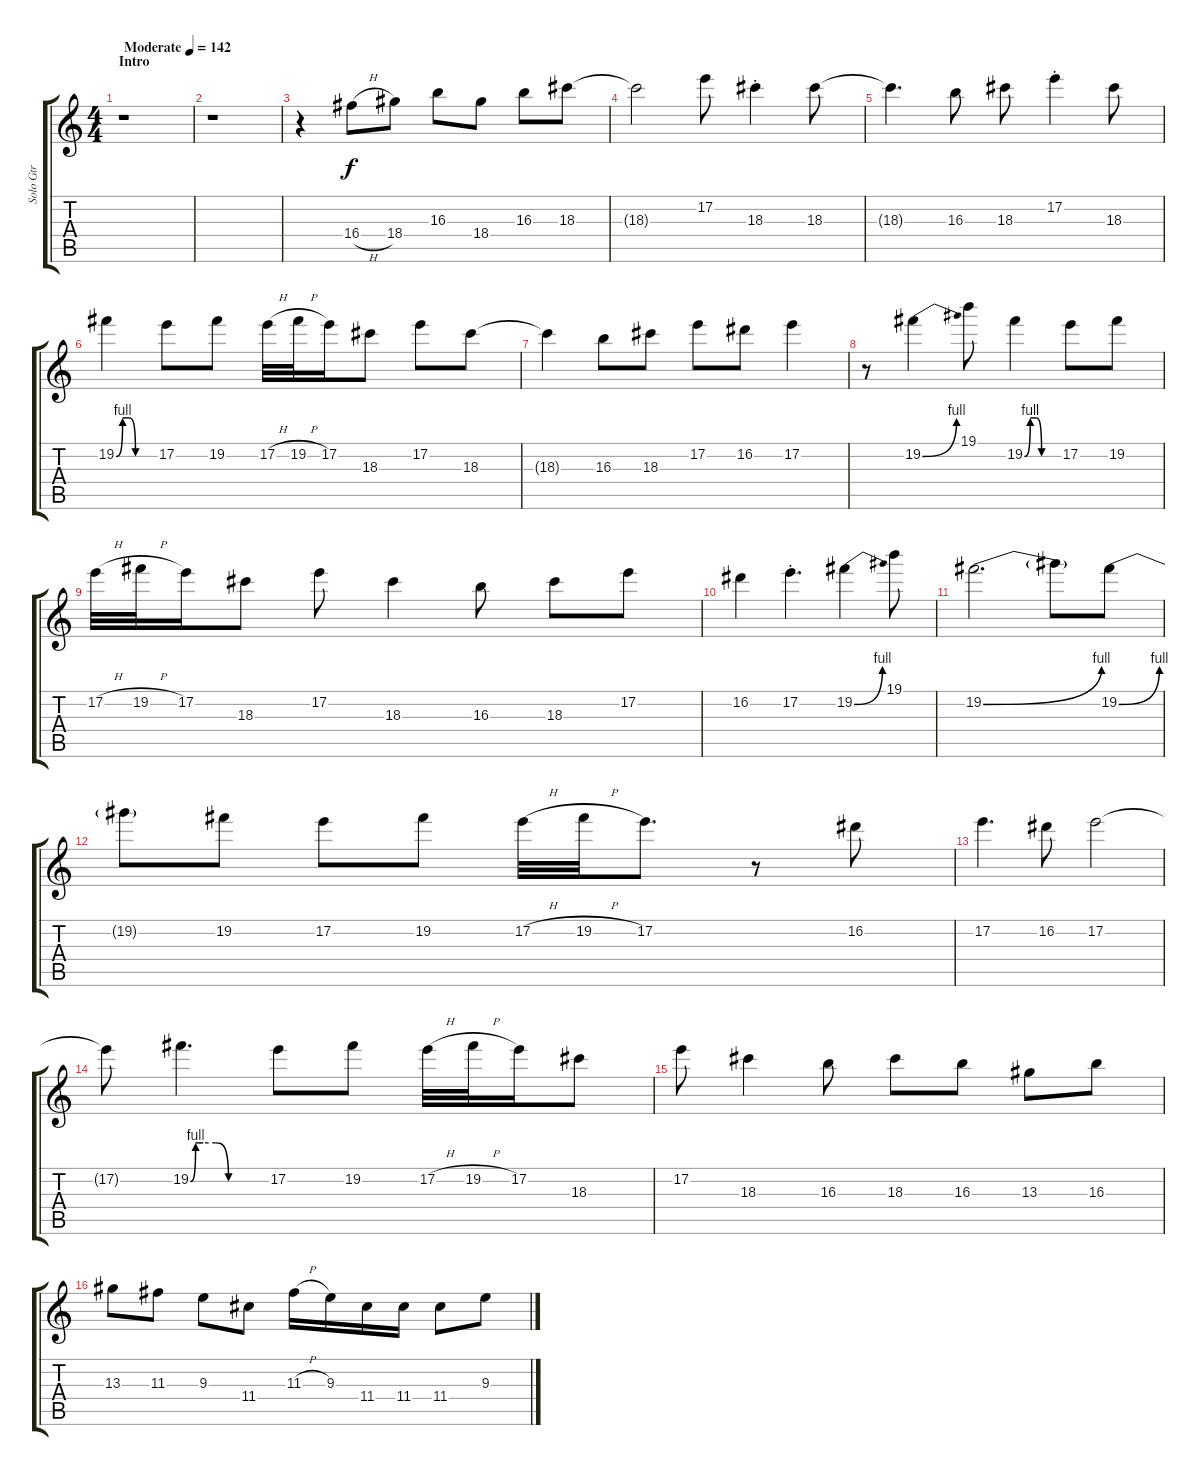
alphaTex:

\track ("Solo Gtr" "Solo Gtr") {instrument overdrivenguitar}
\staff {score tabs}
\tuning (E4 B3 G3 D3 A2 E2) {hide}
\ts (4 4)
\section ("" "Intro")
\tempo (142 "Moderate")
\clef g2
\ks c
r.1{dy f instrument overdrivenguitar} |
r.1 |
r.4 16.4{h}.8 18.4.8 16.3.8 18.4.8 16.3.8 18.3.8 |
18.3{t}.2 17.2.8 18.3{st}.4 18.3.8 |
18.3{t}.4{d} 16.3.8 18.3.8 17.2{st}.4 18.3.8 |
19.2{be (custom 0 0 10 4 20 4 30 0 60 0)}.4 17.2.8 19.2.8 17.2{h}.32 19.2{h}.32 17.2.16 18.3.8 17.2.8 18.3.8 |
18.3{t}.4 16.3.8 18.3.8 17.2.8 16.2.8 17.2.4 |
r.8 19.2{be (bend 0 0 60 4)}.4 19.1.8 19.2{be (custom 0 0 10 4 20 4 30 0 60 0)}.4 17.2.8 19.2.8 |
17.2{h}.32 19.2{h}.32 17.2.16 18.3.8 17.2.8 18.3.4 16.3.8 18.3.8 17.2.8 |
16.2.4 17.2{st}.4{d} 19.2{be (bend 0 0 60 4)}.4 19.1.8 |
19.2{be (bend 0 0 60 4)}.2{d} 19.2{t}.8 19.2{be (bend 0 0 60 4)}.8 |
19.2{t}.8 19.2.8 17.2.8 19.2.8 17.2{h}.32 19.2{h}.32 17.2.8{d} r.8 16.2.8 |
17.2.4{d} 16.2.8 17.2.2 |
17.2{t}.8 19.2{be (custom 0 0 4 4 6 4 10 4 20 4 30 0 60 0)}.4{d} 17.2.8 19.2.8 17.2{h}.32 19.2{h}.32 17.2.16 18.3.8 |
17.2.8 18.3.4 16.3.8 18.3.8 16.3.8 13.3.8 16.3.8 |
13.3.8 11.3.8 9.3.8 11.4.8 11.3{h}.16 9.3.16 11.4.16 11.4.16 11.4.8 9.3.8
